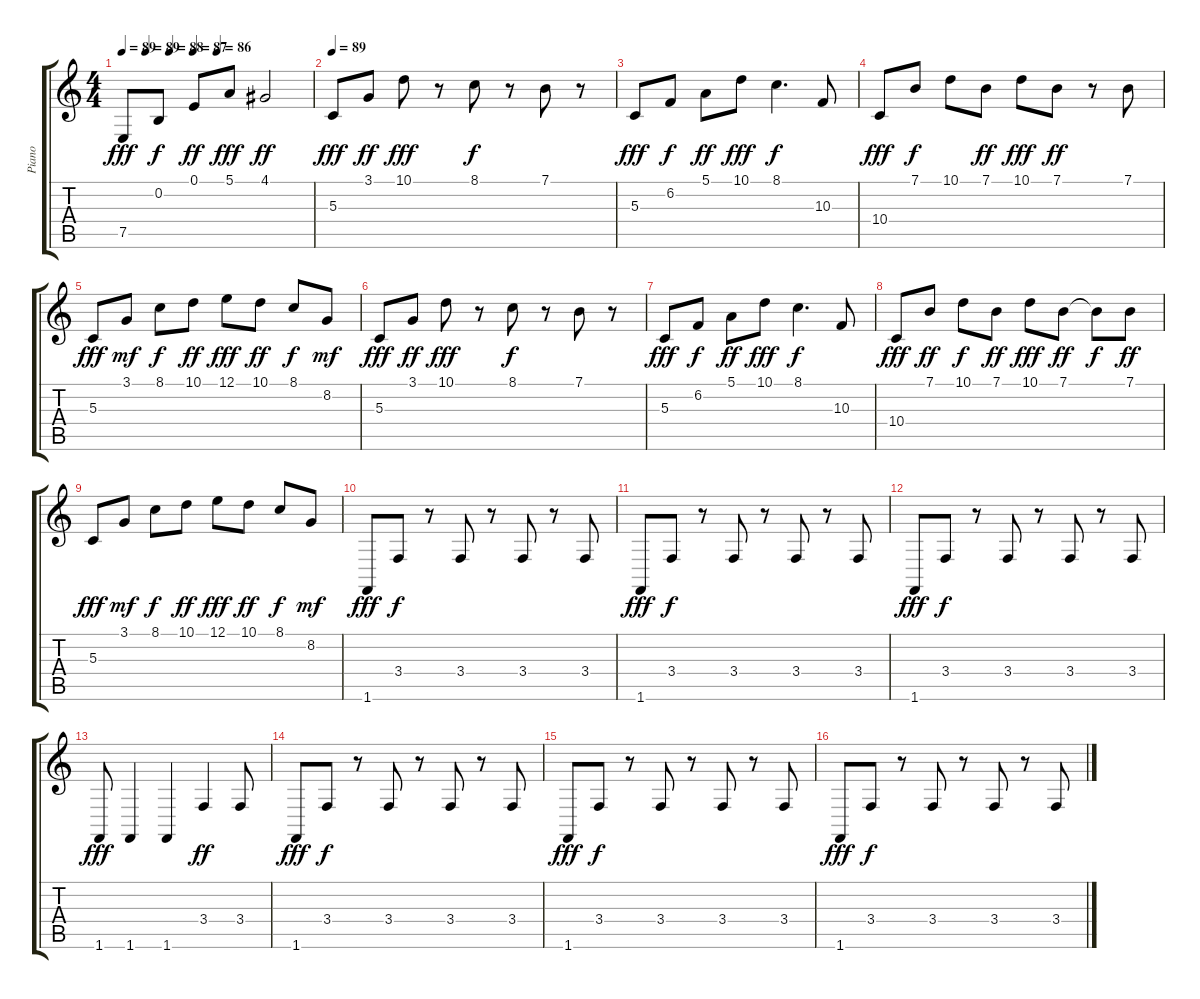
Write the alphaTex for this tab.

\track ("Piano" "Piano") {instrument acousticgrandpiano}
\staff {score tabs}
\tuning (E4 B3 G3 D3 A2 E2) {hide}
\ts (4 4)
\tempo 89
\tempo (89 0.125)
\tempo (88 0.25)
\tempo (87 0.375)
\tempo (86 0.5)
\clef g2
\ks c
7.5.8{dy fff} 0.2.8{dy f} 0.1.8{dy ff} 5.1.8{dy fff} 4.1.2{dy ff} |
\tempo 89
5.3.8{dy fff} 3.1.8{dy ff} 10.1.8{dy fff} r.8 8.1.8{dy f} r.8 7.1.8 r.8 |
5.3.8{dy fff} 6.2.8{dy f} 5.1.8{dy ff} 10.1.8{dy fff} 8.1.4{d dy f} 10.3.8 |
10.4.8{dy fff} 7.1.8{dy f} 10.1.8 7.1.8{dy ff} 10.1.8{dy fff} 7.1.8{dy ff} r.8 7.1.8 |
5.3.8{dy fff} 3.1.8{dy mf} 8.1.8{dy f} 10.1.8{dy ff} 12.1.8{dy fff} 10.1.8{dy ff} 8.1.8{dy f} 8.2.8{dy mf} |
5.3.8{dy fff} 3.1.8{dy ff} 10.1.8{dy fff} r.8 8.1.8{dy f} r.8 7.1.8 r.8 |
5.3.8{dy fff} 6.2.8{dy f} 5.1.8{dy ff} 10.1.8{dy fff} 8.1.4{d dy f} 10.3.8 |
10.4.8{dy fff} 7.1.8{dy ff} 10.1.8{dy f} 7.1.8{dy ff} 10.1.8{dy fff} 7.1.8{dy ff} 7.1{t}.8{dy f} 7.1.8{dy ff} |
5.3.8{dy fff} 3.1.8{dy mf} 8.1.8{dy f} 10.1.8{dy ff} 12.1.8{dy fff} 10.1.8{dy ff} 8.1.8{dy f} 8.2.8{dy mf} |
1.6.8{dy fff} 3.4.8{dy f} r.8 3.4.8 r.8 3.4.8 r.8 3.4.8 |
1.6.8{dy fff} 3.4.8{dy f} r.8 3.4.8 r.8 3.4.8 r.8 3.4.8 |
1.6.8{dy fff} 3.4.8{dy f} r.8 3.4.8 r.8 3.4.8 r.8 3.4.8 |
1.6.8{dy fff} 1.6.4 1.6.4 3.4.4{dy ff} 3.4.8 |
1.6.8{dy fff} 3.4.8{dy f} r.8 3.4.8 r.8 3.4.8 r.8 3.4.8 |
1.6.8{dy fff} 3.4.8{dy f} r.8 3.4.8 r.8 3.4.8 r.8 3.4.8 |
1.6.8{dy fff} 3.4.8{dy f} r.8 3.4.8 r.8 3.4.8 r.8 3.4.8
